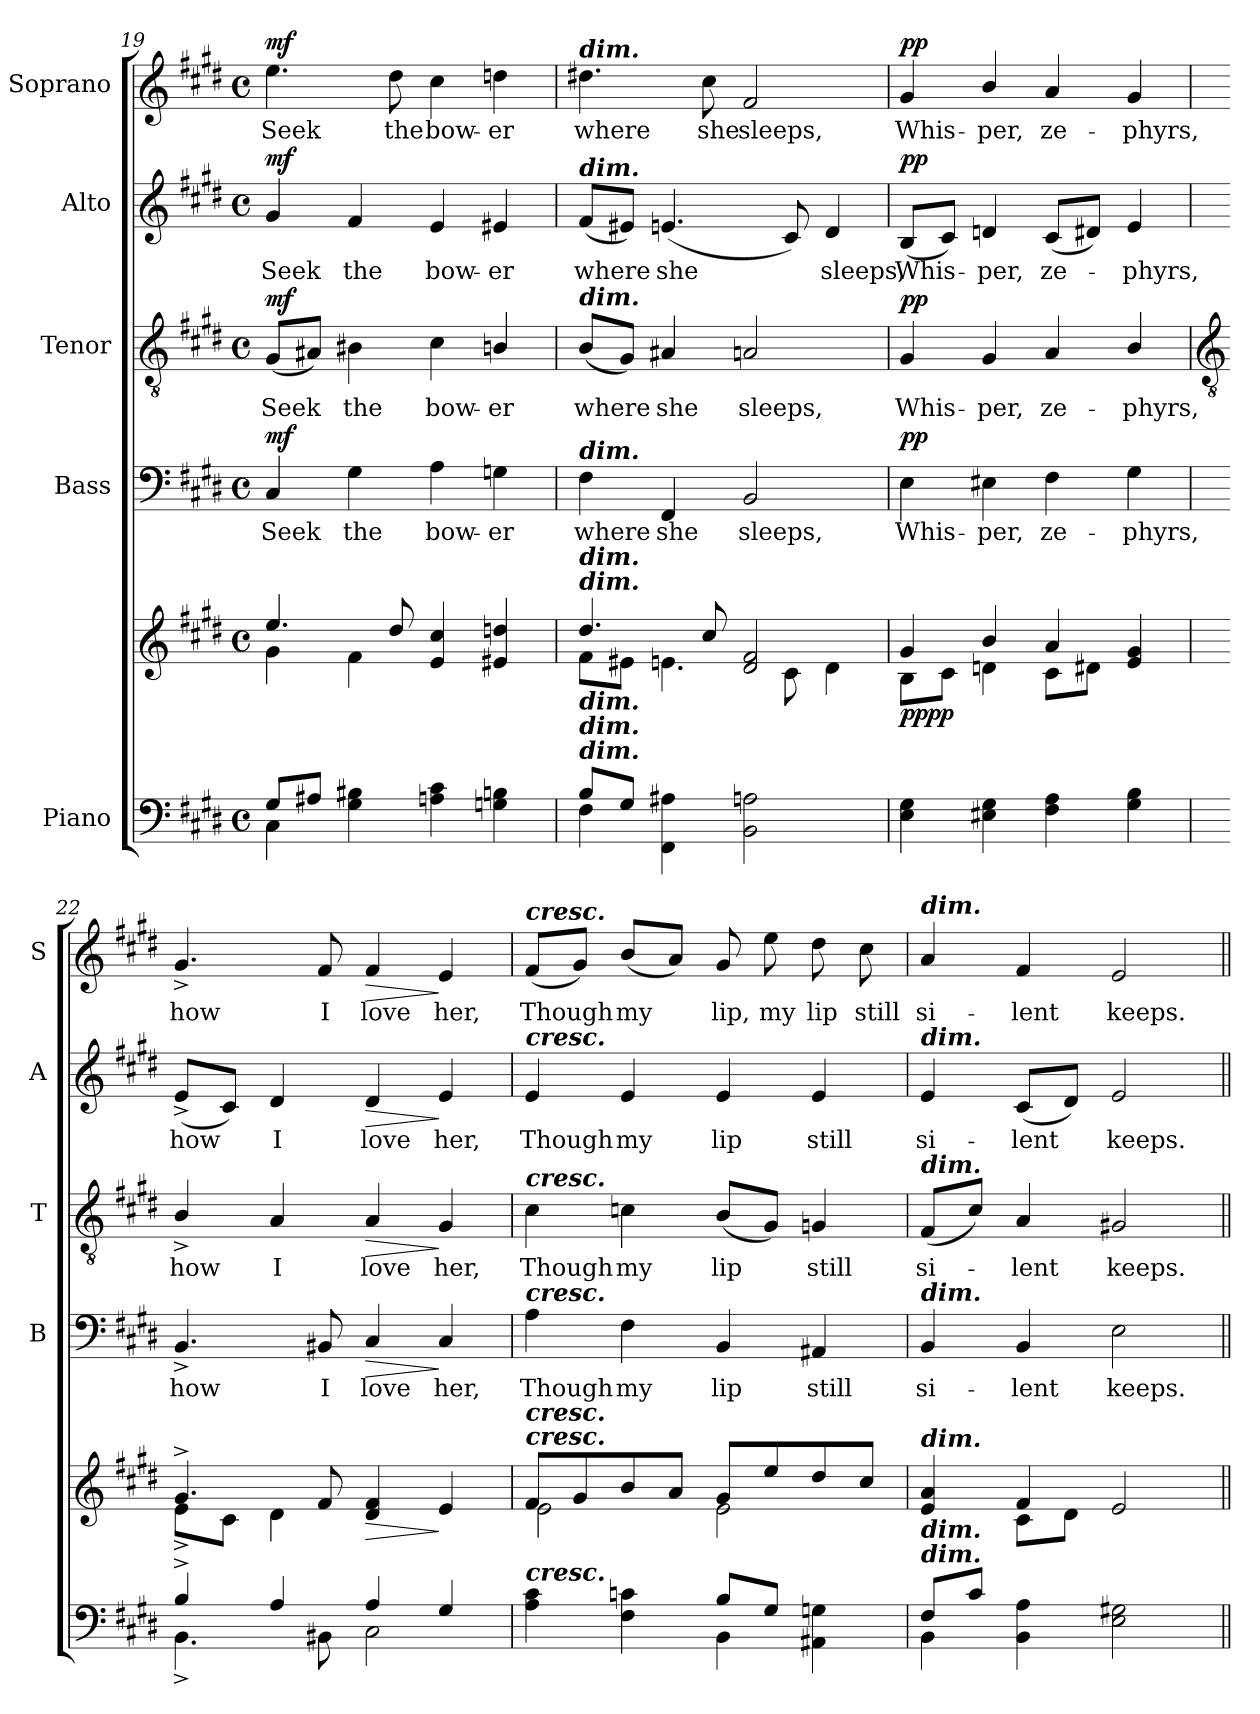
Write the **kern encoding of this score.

**kern	**kern	**dynam	**kern	**text	**dynam	**kern	**text	**dynam	**kern	**text	**dynam	**kern	**text	**dynam
*part5	*part5	*part5	*part4	*part4	*part4	*part3	*part3	*part3	*part2	*part2	*part2	*part1	*part1	*part1
*staff6	*staff5	*staff5/6	*staff4	*staff4	*staff4	*staff3	*staff3	*staff3	*staff2	*staff2	*staff2	*staff1	*staff1	*staff1
*I"Piano	*	*	*I"Bass	*	*	*I"Tenor	*	*	*I"Alto	*	*	*I"Soprano	*	*
*	*	*	*I'B	*	*	*I'T	*	*	*I'A	*	*	*I'S	*	*
*clefF4	*clefG2	*	*clefF4	*	*	*clefGv2	*	*	*clefG2	*	*	*clefG2	*	*
*k[f#c#g#d#]	*k[f#c#g#d#]	*	*k[f#c#g#d#]	*	*	*k[f#c#g#d#]	*	*	*k[f#c#g#d#]	*	*	*k[f#c#g#d#]	*	*
*E:	*E:	*	*E:	*	*	*E:	*	*	*E:	*	*	*E:	*	*
*M4/4	*M4/4	*	*M4/4	*	*	*M4/4	*	*	*M4/4	*	*	*M4/4	*	*
*met(c)	*met(c)	*	*met(c)	*	*	*met(c)	*	*	*met(c)	*	*	*met(c)	*	*
=19	=19	=19	=19	=19	=19	=19	=19	=19	=19	=19	=19	=19	=19	=19
*^	*^	*	*	*	*	*	*	*	*	*	*	*	*	*
!	!	!	!	!LO:DY:b=2	!	!LO:LY:b	!	!	!LO:LY:b	!	!	!LO:LY:b	!	!	!LO:LY:b	!
!	!	!	!	!LO:DY:n=1:b=2	!	!	!	!	!	!	!	!	!	!	!	!
!	!	!	!	!LO:DY:n=2:b	!	!	!LO:DY:b	!	!	!LO:DY:b	!	!	!LO:DY:b	!	!	!LO:DY:b
8G#/L	4C#\	4.ee/	4g#\	mf mf mf	4C#	Seek	mf	(<8G#L	Seek	mf	4g#	Seek	mf	4.ee	Seek	mf
8A#X/J	.	.	.	.	.	.	.	8A#XJ)	.	.	.	.	.	.	.	.
!	!	!	!	!	!	!LO:LY:b	!	!	!LO:LY:b	!	!	!LO:LY:b	!	!	!	!
2.ryy	4G#\ 4B#X\	.	4f#\	.	4G#	the	.	4B#X	the	.	4f#	the	.	.	.	.
!	!	!	!	!	!	!	!	!	!	!	!	!	!	!	!LO:LY:b	!
.	.	8dd#/	.	.	.	.	.	.	.	.	.	.	.	8dd#	the	.
!	!	!	!	!	!	!LO:LY:b	!	!	!LO:LY:b	!	!	!LO:LY:b	!	!	!LO:LY:b	!
.	4A\ 4c#\	4e/ 4cc#/	2ryy	.	4A	bow-	.	4c#	bow-	.	4e	bow-	.	4cc#	bow-	.
!	!	!	!	!	!	!LO:LY:b	!	!	!LO:LY:b	!	!	!LO:LY:b	!	!	!LO:LY:b	!
.	4Gn\ 4Bn\	4e#X/ 4ddn/	.	.	4Gn	-er	.	4Bn/	-er	.	4e#X	-er	.	4ddn	-er	.
=20	=20	=20	=20	=20	=20	=20	=20	=20	=20	=20	=20	=20	=20	=20	=20	=20
!	!	!	!	!	!	!	!	!	!	!	!	!	!	!LO:TX:a:Bi:t=dim.	!	!
!	!	!	!	!	!	!	!	!	!	!	!LO:TX:a:Bi:t=dim.	!	!	!	!	!
!	!	!	!	!	!	!	!	!LO:TX:a:Bi:t=dim.	!	!	!	!	!	!	!	!
!	!	!	!	!	!LO:TX:a:Bi:t=dim.	!	!	!	!	!	!	!	!	!	!	!
!	!	!LO:TX:b:Bi:t=dim.	!	!	!	!	!	!	!	!	!	!	!	!	!	!
!	!	!LO:TX:a:Bi:t=dim.	!	!	!	!	!	!	!	!	!	!	!	!	!	!
!	!	!LO:TX:a:Bi:t=dim.	!	!	!	!	!	!	!	!	!	!	!	!	!	!
!LO:TX:a:Bi:t=dim.	!	!	!	!	!	!	!	!	!	!	!	!	!	!	!	!
!LO:TX:a:Bi:t=dim.	!	!	!	!	!	!	!	!	!	!	!	!	!	!	!	!
!	!	!	!	!	!	!LO:LY:b	!	!	!LO:LY:b	!	!	!LO:LY:b	!	!	!LO:LY:b	!
8B/L	4F#\	4.dd#/	8f#\L	.	4F#	where	.	(<8BL	where	.	(<8f#L	where	.	4.dd#X	where	.
8G#/J	.	.	8e#X\J	.	.	.	.	8G#J)	.	.	8e#XJ)	.	.	.	.	.
!	!	!	!	!	!	!LO:LY:b	!	!	!LO:LY:b	!	!	!LO:LY:b	!	!	!	!
2.ryy	4FF#\ 4A#X\	.	4.en\	.	4FF#	she	.	4A#X	she	.	(<4.en	she	.	.	.	.
!	!	!	!	!	!	!	!	!	!	!	!	!	!	!	!LO:LY:b	!
.	.	8cc#/	.	.	.	.	.	.	.	.	.	.	.	8cc#	she	.
!	!	!	!	!	!	!LO:LY:b	!	!	!LO:LY:b	!	!	!	!	!	!LO:LY:b	!
.	2BB\ 2An\	2d#/ 2f#/	.	.	2BB	sleeps,	.	2An	sleeps,	.	.	.	.	2f#	sleeps,	.
.	.	.	8c#\	.	.	.	.	.	.	.	8c#)	.	.	.	.	.
!	!	!	!	!	!	!	!	!	!	!	!	!LO:LY:b	!	!	!	!
.	.	.	4d#\	.	.	.	.	.	.	.	4d#	sleeps,	.	.	.	.
=21	=21	=21	=21	=21	=21	=21	=21	=21	=21	=21	=21	=21	=21	=21	=21	=21
!	!	!	!	!LO:DY:b	!	!LO:LY:b	!	!	!LO:LY:b	!	!	!LO:LY:b	!	!	!LO:LY:b	!
!	!	!	!	!LO:DY:n=1:b	!	!	!LO:DY:b	!	!	!LO:DY:b	!	!	!LO:DY:b	!	!	!LO:DY:b
1ryy	4E\ 4G#\	4g#/	8B\L	pp pp	4E	Whis-	pp	4G#	Whis-	pp	(<8BL	Whis-	pp	4g#	Whis-	pp
.	.	.	8c#\J	.	.	.	.	.	.	.	8c#J)	.	.	.	.	.
!	!	!	!	!	!	!LO:LY:b	!	!	!LO:LY:b	!	!	!LO:LY:b	!	!	!LO:LY:b	!
.	4E#X\ 4G#\	4b/	4dn\	.	4E#X	-per,	.	4G#	-per,	.	4dn	per,	.	4b/	-per,	.
!	!	!	!	!	!	!LO:LY:b	!	!	!LO:LY:b	!	!	!LO:LY:b	!	!	!LO:LY:b	!
.	4F#\ 4A\	4a/	8c#\L	.	4F#	ze-	.	4A	ze-	.	(<8c#L	ze-	.	4a	ze-	.
.	.	.	8d#X\J	.	.	.	.	.	.	.	8d#XJ)	.	.	.	.	.
!	!	!	!	!	!	!LO:LY:b	!	!	!LO:LY:b	!	!	!LO:LY:b	!	!	!LO:LY:b	!
.	4G#\ 4B\	4e/ 4g#/	4ryy	.	4G#	-phyrs,	.	4B/	-phyrs,	.	4e	phyrs,	.	4g#	-phyrs,	.
!!LO:LB:g=z
=22	=22	=22	=22	=22	=22	=22	=22	=22	=22	=22	=22	=22	=22	=22	=22	=22
*	*	*	*	*	*	*	*	*clefGv2	*	*	*	*	*	*	*	*
!	!	!	!	!	!	!LO:LY:b	!	!	!LO:LY:b	!	!	!LO:LY:b	!	!	!LO:LY:b	!
4B^/	4.BB^\	4.g#^/	8e^\L	.	4.BB^	how	.	4B^/	how	.	(<8e^L	how	.	4.g#^	how	.
.	.	.	8c#\J	.	.	.	.	.	.	.	8c#J)	.	.	.	.	.
!	!	!	!	!	!	!	!	!	!LO:LY:b	!	!	!LO:LY:b	!	!	!	!
4A/	.	.	4d#\	.	.	.	.	4A	I	.	4d#	I	.	.	.	.
!	!	!	!	!	!	!LO:LY:b	!	!	!	!	!	!	!	!	!LO:LY:b	!
.	8BB#X\	8f#/	.	.	8BB#X	I	.	.	.	.	.	.	.	8f#	I	.
!	!	!	!	!LO:HP:b	!	!LO:LY:b	!LO:HP:b	!	!LO:LY:b	!LO:HP:b	!	!LO:LY:b	!LO:HP:b	!	!LO:LY:b	!LO:HP:b
4A/	2C#\	4d#/ 4f#/	2ryy	>	4C#	love	>	4A	love	>	4d#	love	>	4f#	love	>
!	!	!	!	!	!	!LO:LY:b	!	!	!LO:LY:b	!	!	!LO:LY:b	!	!	!LO:LY:b	!
4G#/	.	4e/	.	]	4C#	her,	]	4G#	her,	]	4e	her,	]	4e	her,	]
=23	=23	=23	=23	=23	=23	=23	=23	=23	=23	=23	=23	=23	=23	=23	=23	=23
!	!	!	!	!	!	!	!	!	!	!	!	!	!	!LO:TX:a:Bi:t=cresc.	!	!
!	!	!	!	!	!	!	!	!	!	!	!LO:TX:a:Bi:t=cresc.	!	!	!	!	!
!	!	!	!	!	!	!	!	!LO:TX:a:Bi:t=cresc.	!	!	!	!	!	!	!	!
!	!	!	!	!	!LO:TX:a:Bi:t=cresc.	!	!	!	!	!	!	!	!	!	!	!
!	!	!LO:TX:a:Bi:t=cresc.	!	!	!	!	!	!	!	!	!	!	!	!	!	!
!	!	!LO:TX:a:Bi:t=cresc.	!	!	!	!	!	!	!	!	!	!	!	!	!	!
!LO:TX:a:Bi:t=cresc.	!	!	!	!	!	!	!	!	!	!	!	!	!	!	!	!
!	!	!	!	!	!	!LO:LY:b	!	!	!LO:LY:b	!	!	!LO:LY:b	!	!	!LO:LY:b	!
2ryy	4A\ 4c#\	8f#/L	2e\	.	4A	Though	.	4c#	Though	.	4e	Though	.	(<8f#L	Though	.
.	.	8g#/	.	.	.	.	.	.	.	.	.	.	.	8g#J)	.	.
!	!	!	!	!	!	!LO:LY:b	!	!	!LO:LY:b	!	!	!LO:LY:b	!	!	!LO:LY:b	!
.	4F#\ 4cn\	8b/	.	.	4F#	my	.	4cn	my	.	4e	my	.	(<8bL	my	.
.	.	8a/J	.	.	.	.	.	.	.	.	.	.	.	8aJ)	.	.
!	!	!	!	!	!	!LO:LY:b	!	!	!LO:LY:b	!	!	!LO:LY:b	!	!	!LO:LY:b	!
8B/L	4BB\	8g#/L	2e\	.	4BB	lip	.	(<8BL	lip	.	4e	lip	.	8g#	lip,	.
!	!	!	!	!	!	!	!	!	!	!	!	!	!	!	!LO:LY:b	!
8G#/J	.	8ee/	.	.	.	.	.	8G#J)	.	.	.	.	.	8ee	my	.
!	!	!	!	!	!	!LO:LY:b	!	!	!LO:LY:b	!	!	!LO:LY:b	!	!	!LO:LY:b	!
4ryy	4AA#X\ 4Gn\	8dd#/	.	.	4AA#X	still	.	4Gn	still	.	4e	still	.	8dd#	lip	.
!	!	!	!	!	!	!	!	!	!	!	!	!	!	!	!LO:LY:b	!
.	.	8cc#/J	.	.	.	.	.	.	.	.	.	.	.	8cc#	still	.
=24	=24	=24	=24	=24	=24	=24	=24	=24	=24	=24	=24	=24	=24	=24	=24	=24
!	!	!	!	!	!	!	!	!	!	!	!	!	!	!LO:TX:a:Bi:t=dim.	!	!
!	!	!	!	!	!	!	!	!	!	!	!LO:TX:a:Bi:t=dim.	!	!	!	!	!
!	!	!	!	!	!	!	!	!LO:TX:a:Bi:t=dim.	!	!	!	!	!	!	!	!
!	!	!	!	!	!LO:TX:a:Bi:t=dim.	!	!	!	!	!	!	!	!	!	!	!
!	!	!LO:TX:a:Bi:t=dim.	!	!	!	!	!	!	!	!	!	!	!	!	!	!
!LO:TX:a:Bi:t=dim.	!	!	!	!	!	!	!	!	!	!	!	!	!	!	!	!
!LO:TX:a:Bi:t=dim.	!	!	!	!	!	!	!	!	!	!	!	!	!	!	!	!
!	!	!	!	!	!	!LO:LY:b	!	!	!LO:LY:b	!	!	!LO:LY:b	!	!	!LO:LY:b	!
8F#/L	4BB\	4e/ 4a/	4ryy	.	4BB	si-	.	(<8F#L	si-	.	4e	si-	.	4a	si-	.
8c#/J	.	.	.	.	.	.	.	8c#J)	.	.	.	.	.	.	.	.
!	!	!	!	!	!	!LO:LY:b	!	!	!LO:LY:b	!	!	!LO:LY:b	!	!	!LO:LY:b	!
2.ryy	4BB\ 4A\	4f#/	8c#\L	.	4BB	-lent	.	4A	lent	.	(<8c#L	-lent	.	4f#/	-lent	.
.	.	.	8d#\J	.	.	.	.	.	.	.	8d#J)	.	.	.	.	.
!	!	!	!	!	!	!LO:LY:b	!	!	!LO:LY:b	!	!	!LO:LY:b	!	!	!LO:LY:b	!
.	2E\ 2G#X\	2e/	2ryy	.	2E	keeps.	.	2G#X	keeps.	.	2e	keeps.	.	2e/	keeps.	.
*v	*v	*	*	*	*	*	*	*	*	*	*	*	*	*	*	*
*	*v	*v	*	*	*	*	*	*	*	*	*	*	*	*	*
=||	=||	=||	=||	=||	=||	=||	=||	=||	=||	=||	=||	=||	=||	=||
*-	*-	*-	*-	*-	*-	*-	*-	*-	*-	*-	*-	*-	*-	*-
